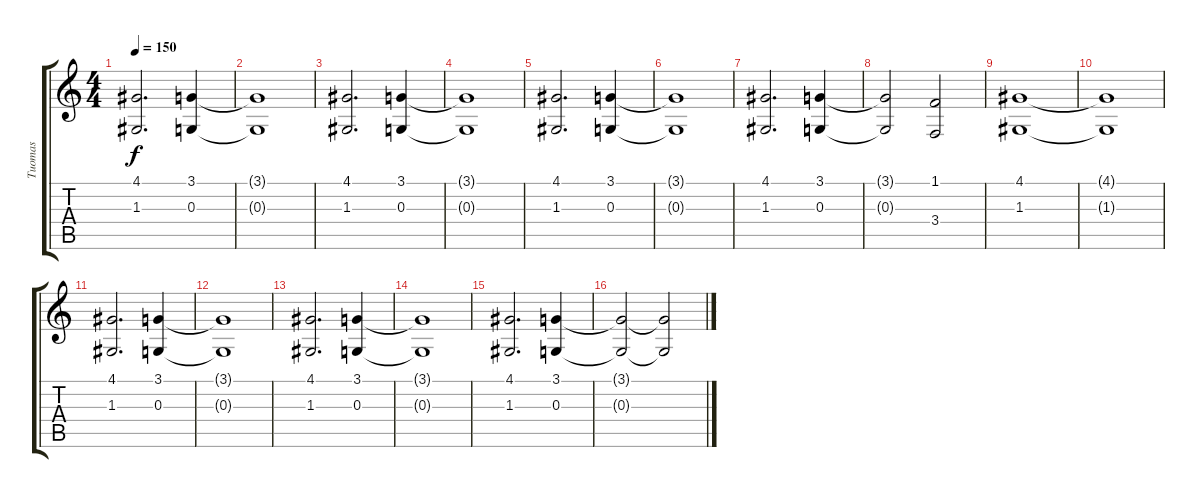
\track ("Tuomas" "Tuomas") {instrument synthstrings1}
\staff {score tabs}
\tuning (E4 B3 G3 D3 A2 E2) {hide}
\ts (4 4)
\tempo 150
\clef g2
\ks c
(4.1 1.3).2{d dy f} (3.1 0.3).4 |
(3.1{t} 0.3{t}).1 |
(4.1 1.3).2{d} (3.1 0.3).4 |
(3.1{t} 0.3{t}).1 |
(4.1 1.3).2{d} (3.1 0.3).4 |
(3.1{t} 0.3{t}).1 |
(4.1 1.3).2{d} (3.1 0.3).4 |
(3.1{t} 0.3{t}).2 (1.1 3.4).2 |
(4.1 1.3).1 |
(4.1{t} 1.3{t}).1 |
(4.1 1.3).2{d volume 10} (3.1 0.3).4 |
(3.1{t} 0.3{t}).1 |
(4.1 1.3).2{d} (3.1 0.3).4 |
(3.1{t} 0.3{t}).1 |
(4.1 1.3).2{d} (3.1 0.3).4 |
(3.1{t} 0.3{t}).2 (3.1{t} 0.3{t}).2
